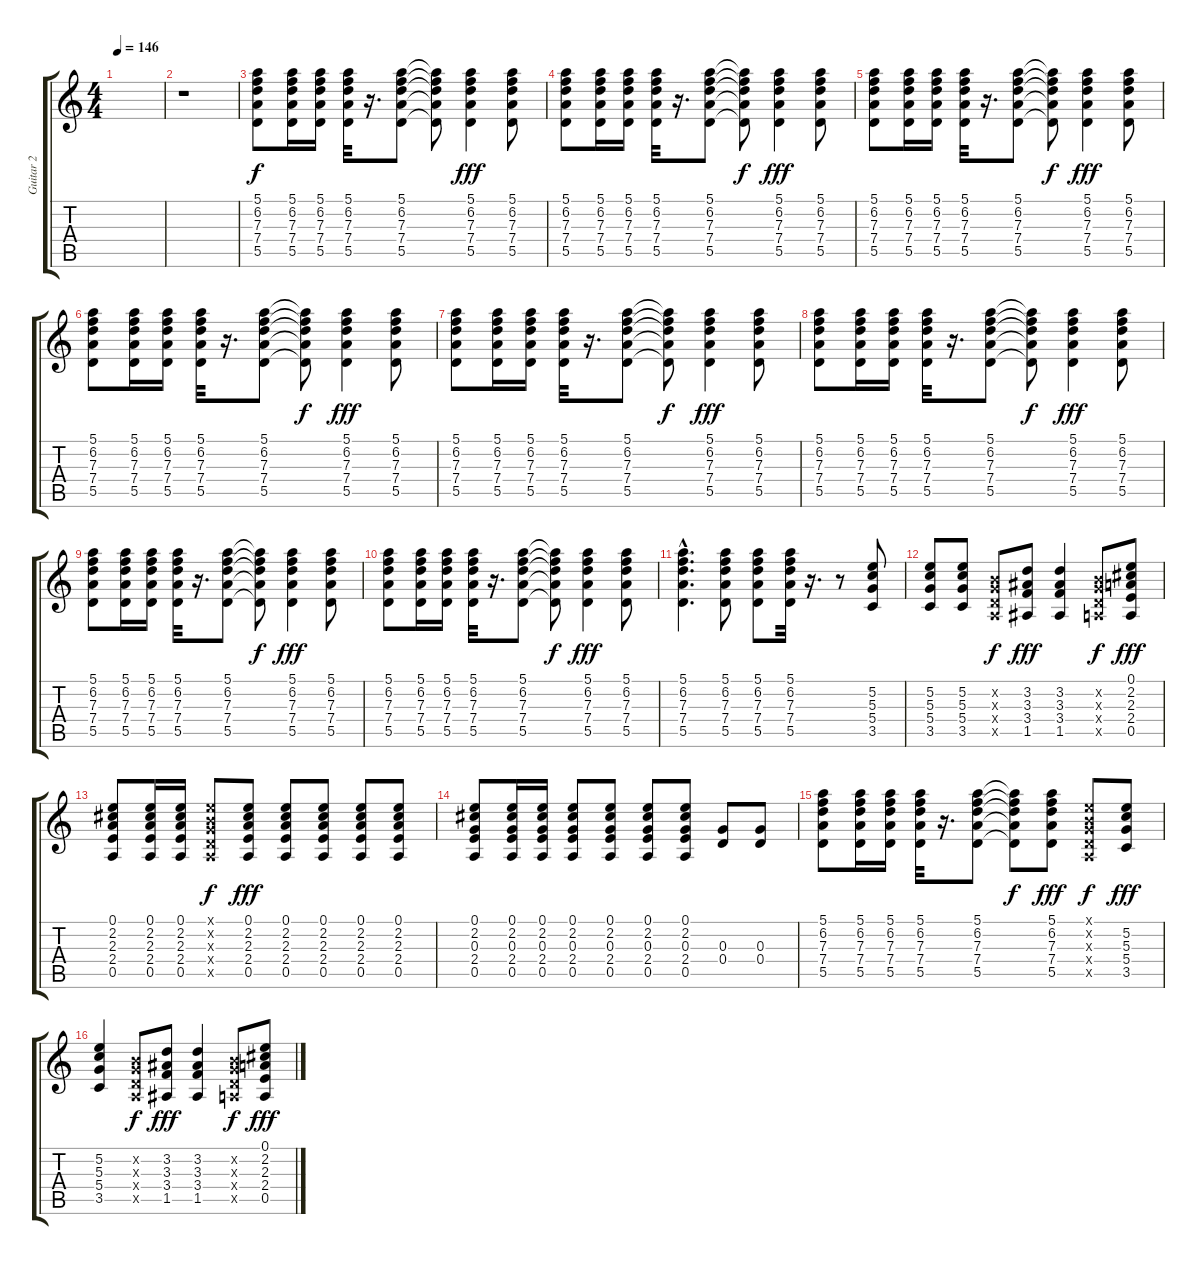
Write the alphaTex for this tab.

\track ("Guitar 2" "Guitar 2") {instrument electricguitarjazz}
\staff {score tabs}
\tuning (E4 B3 G3 D3 A2 E2) {hide}
\ts (4 4)
\tempo 146
\clef g2
\ks c
|
r.1 |
(5.1 6.2 7.3 7.4 5.5).8 (5.1 6.2 7.3 7.4 5.5).16 (5.1 6.2 7.3 7.4 5.5).16 (5.1 6.2 7.3 7.4 5.5).32 r.16{d} (5.1 6.2 7.3 7.4 5.5).8 (5.1{t} 6.2{t} 7.3{t} 7.4{t} 5.5{t}).8{dy f} (5.1 6.2 7.3 7.4 5.5).4{dy fff} (5.1 6.2 7.3 7.4 5.5).8 |
(5.1 6.2 7.3 7.4 5.5).8 (5.1 6.2 7.3 7.4 5.5).16 (5.1 6.2 7.3 7.4 5.5).16 (5.1 6.2 7.3 7.4 5.5).32 r.16{d} (5.1 6.2 7.3 7.4 5.5).8 (5.1{t} 6.2{t} 7.3{t} 7.4{t} 5.5{t}).8{dy f} (5.1 6.2 7.3 7.4 5.5).4{dy fff} (5.1 6.2 7.3 7.4 5.5).8 |
(5.1 6.2 7.3 7.4 5.5).8 (5.1 6.2 7.3 7.4 5.5).16 (5.1 6.2 7.3 7.4 5.5).16 (5.1 6.2 7.3 7.4 5.5).32 r.16{d} (5.1 6.2 7.3 7.4 5.5).8 (5.1{t} 6.2{t} 7.3{t} 7.4{t} 5.5{t}).8{dy f} (5.1 6.2 7.3 7.4 5.5).4{dy fff} (5.1 6.2 7.3 7.4 5.5).8 |
(5.1 6.2 7.3 7.4 5.5).8 (5.1 6.2 7.3 7.4 5.5).16 (5.1 6.2 7.3 7.4 5.5).16 (5.1 6.2 7.3 7.4 5.5).32 r.16{d} (5.1 6.2 7.3 7.4 5.5).8 (5.1{t} 6.2{t} 7.3{t} 7.4{t} 5.5{t}).8{dy f} (5.1 6.2 7.3 7.4 5.5).4{dy fff} (5.1 6.2 7.3 7.4 5.5).8 |
(5.1 6.2 7.3 7.4 5.5).8 (5.1 6.2 7.3 7.4 5.5).16 (5.1 6.2 7.3 7.4 5.5).16 (5.1 6.2 7.3 7.4 5.5).32 r.16{d} (5.1 6.2 7.3 7.4 5.5).8 (5.1{t} 6.2{t} 7.3{t} 7.4{t} 5.5{t}).8{dy f} (5.1 6.2 7.3 7.4 5.5).4{dy fff} (5.1 6.2 7.3 7.4 5.5).8 |
(5.1 6.2 7.3 7.4 5.5).8 (5.1 6.2 7.3 7.4 5.5).16 (5.1 6.2 7.3 7.4 5.5).16 (5.1 6.2 7.3 7.4 5.5).32 r.16{d} (5.1 6.2 7.3 7.4 5.5).8 (5.1{t} 6.2{t} 7.3{t} 7.4{t} 5.5{t}).8{dy f} (5.1 6.2 7.3 7.4 5.5).4{dy fff} (5.1 6.2 7.3 7.4 5.5).8 |
(5.1 6.2 7.3 7.4 5.5).8 (5.1 6.2 7.3 7.4 5.5).16 (5.1 6.2 7.3 7.4 5.5).16 (5.1 6.2 7.3 7.4 5.5).32 r.16{d} (5.1 6.2 7.3 7.4 5.5).8 (5.1{t} 6.2{t} 7.3{t} 7.4{t} 5.5{t}).8{dy f} (5.1 6.2 7.3 7.4 5.5).4{dy fff} (5.1 6.2 7.3 7.4 5.5).8 |
(5.1 6.2 7.3 7.4 5.5).8 (5.1 6.2 7.3 7.4 5.5).16 (5.1 6.2 7.3 7.4 5.5).16 (5.1 6.2 7.3 7.4 5.5).32 r.16{d} (5.1 6.2 7.3 7.4 5.5).8 (5.1{t} 6.2{t} 7.3{t} 7.4{t} 5.5{t}).8{dy f} (5.1 6.2 7.3 7.4 5.5).4{dy fff} (5.1 6.2 7.3 7.4 5.5).8 |
(5.1{hac} 6.2{hac} 7.3{hac} 7.4{hac} 5.5{hac}).4{d} (5.1 6.2 7.3 7.4 5.5).8 (5.1 6.2 7.3 7.4 5.5).8 (5.1 6.2 7.3 7.4 5.5).32 r.16{d} r.8 (5.2 5.3 5.4 3.5).8 |
(5.2 5.3 5.4 3.5).8 (5.2 5.3 5.4 3.5).8 (0.2{x} 0.3{x} 0.4{x} 0.5{x}).8{dy f} (3.2 3.3 3.4 1.5).8{dy fff} (3.2 3.3 3.4 1.5).4 (0.2{x} 0.3{x} 0.4{x} 0.5{x}).8{dy f} (0.1 2.2 2.3 2.4 0.5).8{dy fff} |
(0.1 2.2 2.3 2.4 0.5).8 (0.1 2.2 2.3 2.4 0.5).16 (0.1 2.2 2.3 2.4 0.5).16 (0.1{x} 0.2{x} 0.3{x} 0.4{x} 0.5{x}).8{dy f} (0.1 2.2 2.3 2.4 0.5).8{dy fff} (0.1 2.2 2.3 2.4 0.5).8 (0.1 2.2 2.3 2.4 0.5).8 (0.1 2.2 2.3 2.4 0.5).8 (0.1 2.2 2.3 2.4 0.5).8 |
(0.1 2.2 0.3 2.4 0.5).8 (0.1 2.2 0.3 2.4 0.5).16 (0.1 2.2 0.3 2.4 0.5).16 (0.1 2.2 0.3 2.4 0.5).8 (0.1 2.2 0.3 2.4 0.5).8 (0.1 2.2 0.3 2.4 0.5).8 (0.1 2.2 0.3 2.4 0.5).8 (0.3 0.4).8 (0.3 0.4).8 |
(5.1 6.2 7.3 7.4 5.5).8 (5.1 6.2 7.3 7.4 5.5).16 (5.1 6.2 7.3 7.4 5.5).16 (5.1 6.2 7.3 7.4 5.5).32 r.16{d} (5.1 6.2 7.3 7.4 5.5).8 (5.1{t} 6.2{t} 7.3{t} 7.4{t} 5.5{t}).8{dy f} (5.1 6.2 7.3 7.4 5.5).8{dy fff} (0.1{x} 0.2{x} 0.3{x} 0.4{x} 0.5{x}).8{dy f} (5.2 5.3 5.4 3.5).8{dy fff} |
(5.2 5.3 5.4 3.5).4 (0.2{x} 0.3{x} 0.4{x} 0.5{x}).8{dy f} (3.2 3.3 3.4 1.5).8{dy fff} (3.2 3.3 3.4 1.5).4 (0.2{x} 0.3{x} 0.4{x} 0.5{x}).8{dy f} (0.1 2.2 2.3 2.4 0.5).8{dy fff}
